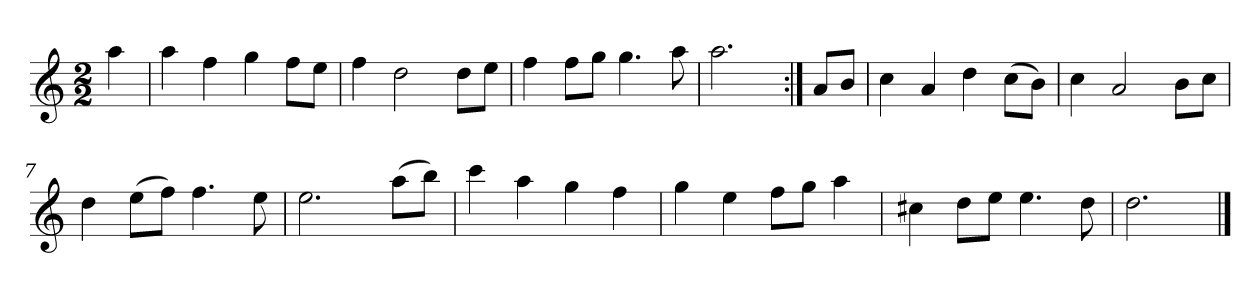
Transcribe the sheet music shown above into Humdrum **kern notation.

**kern
*part1
*staff1
*clefG2
*k[]
*D:dor
*M2/2
*MM120
=
4aa
=1
4aa
4ff
4gg
8ff\L
8ee\J
=2
4ff
2dd
8dd\L
8ee\J
=3
4ff
8ff\L
8gg\J
4.gg
8aa
=4
2.aa
=:|!
8a/L
8b/J
=5
4cc
4a
4dd
(8cc\L
8b\J)
=6
4cc
2a
8b\L
8cc\J
=7
4dd
(8ee\L
8ff\J)
4.ff
8ee
=8
2.ee
(8aa\L
8bb\J)
=9
4ccc
4aa
4gg
4ff
=10
4gg
4ee
8ff\L
8gg\J
4aa
=11
4cc#X
8dd\L
8ee\J
4.ee
8dd
=12
2.dd
==
*-
